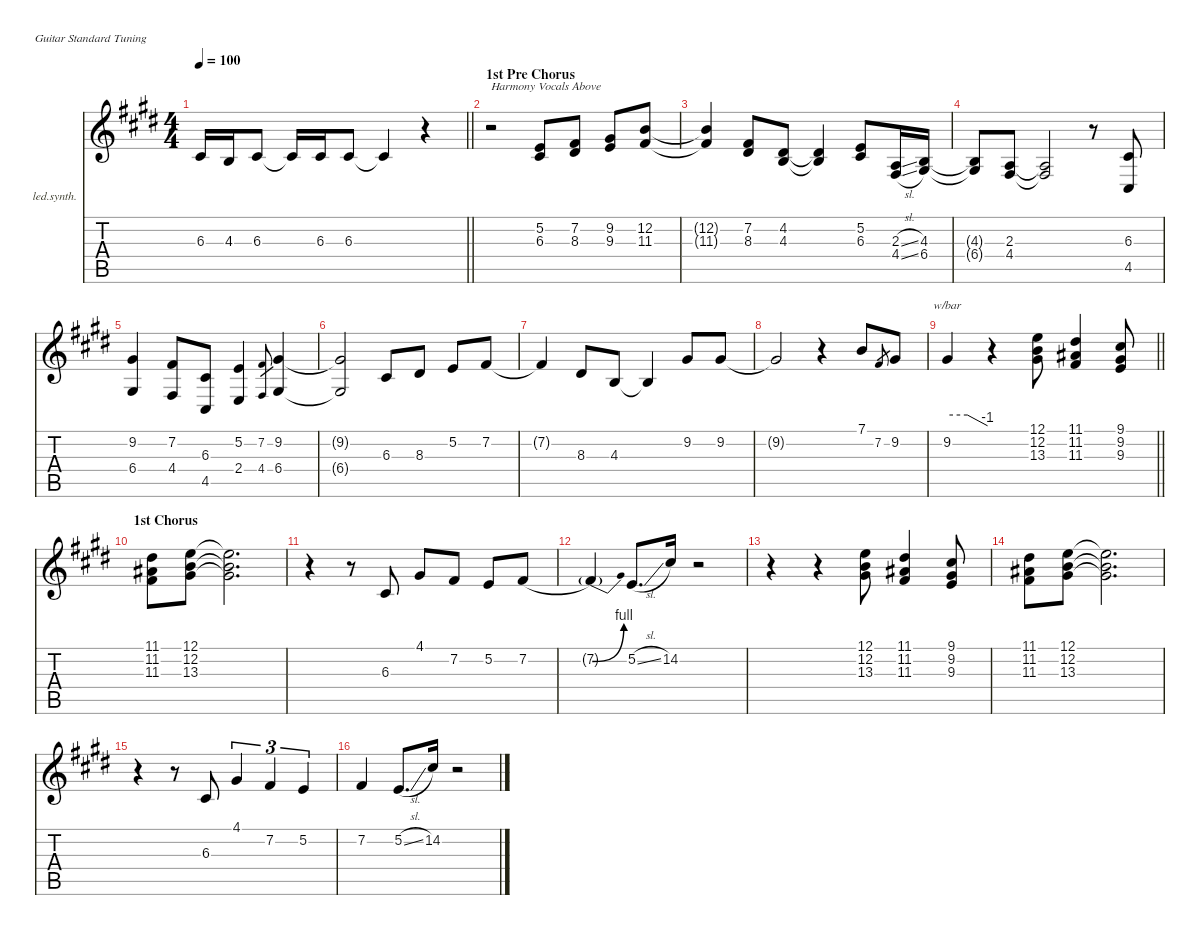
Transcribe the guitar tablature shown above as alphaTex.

\defaultSystemsLayout 4
\hideDynamics
\bracketExtendMode nobrackets
\firstSystemTrackNameOrientation horizontal
\otherSystemsTrackNameOrientation horizontal
\track ("Vocals" "led.synth.") {instrument lead6voice}
\staff {score tabs}
\tuning (E4 B3 G3 D3 A2 E2)
\ts (4 4)
\tempo 100
\clef g2
\barLineRight lightlight
\ks c#minor
6.3{acc #}.16{dy f} 4.3{acc forcenatural}.16 6.3{acc #}.8 6.3{t acc #}.16 6.3{acc #}.16 6.3{acc #}.8 6.3{t acc #}.4 r.4 |
\section ("" "1st Pre Chorus")
r.2{txt "Harmony Vocals Above"} (5.2{acc forcenatural} 6.3{acc #}).8 (7.2{acc #} 8.3{acc #}).8 (9.2{acc #} 9.3{acc forcenatural}).8 (12.2{acc forcenatural} 11.3{acc #}).8 |
(12.2{t acc forcenatural} 11.3{t acc #}).4 (7.2{acc #} 8.3{acc #}).8 (4.2{acc #} 4.3{acc forcenatural}).8 (4.2{t acc #} 4.3{t acc forcenatural}).4 (5.2{acc forcenatural} 6.3{acc #}).8 (2.3{sl acc forcenatural} 4.4{sl acc #}).16 (4.3{acc forcenatural} 6.4{acc #}).16 |
(4.3{t acc forcenatural} 6.4{t acc #}).8 (2.3{acc forcenatural} 4.4{acc #}).8 (2.3{t acc forcenatural} 4.4{t acc #}).2 r.8 (6.3{acc #} 4.5{acc #}).8 |
(9.2{acc #} 6.4{acc #}).4 (7.2{acc #} 4.4{acc #}).8 (6.3{acc #} 4.5{acc #}).8 (5.2{acc forcenatural} 2.4{acc forcenatural}).4 (7.2{acc #} 4.4{acc #}).8{gr dy mf} (9.2{acc #} 6.4{acc #}).4{dy f} |
(9.2{t acc #} 6.4{t acc #}).2 6.3{acc #}.8 8.3{acc #}.8 5.2{acc forcenatural}.8 7.2{acc #}.8 |
7.2{t acc #}.4 8.3{acc #}.8 4.3{acc forcenatural}.8 4.3{t acc forcenatural}.4 9.2{acc #}.8 9.2{acc #}.8 |
9.2{t acc #}.2 r.4 7.1{acc forcenatural}.8 7.2{acc #}.8{gr dy mf} 9.2{acc #}.8{dy f} |
\barLineRight lightlight
9.2{acc #}.4{tbe (custom default 0 0 30 0 30 0 60 -4)} r.4 (12.1{acc forcenatural} 12.2{acc forcenatural} 13.3{acc #}).8 (11.1{acc #} 11.2{acc #} 11.3{acc #}).4 (9.1{acc #} 9.2{acc #} 9.3{acc forcenatural}).8 |
\section ("" "1st Chorus")
(11.1{acc #} 11.2{acc #} 11.3{acc #}).8 (12.1{acc forcenatural} 12.2{acc forcenatural} 13.3{acc #}).8 (12.1{t acc forcenatural} 12.2{t acc forcenatural} 13.3{t acc #}).2{d} |
r.4 r.8 6.3{acc #}.8 4.1{acc #}.8 7.2{acc #}.8 5.2{acc forcenatural}.8 7.2{be (hold 0 0 60 0) acc #}.8 |
7.2{be (bend 0 0 60 4) t acc #}.4 5.2{sl acc forcenatural}.8{d} 14.2{acc #}.16 r.2 |
r.4 r.4 (12.1{acc forcenatural} 12.2{acc forcenatural} 13.3{acc #}).8 (11.1{acc #} 11.2{acc #} 11.3{acc #}).4 (9.1{acc #} 9.2{acc #} 9.3{acc forcenatural}).8 |
(11.1{acc #} 11.2{acc #} 11.3{acc #}).8 (12.1{acc forcenatural} 12.2{acc forcenatural} 13.3{acc #}).8 (12.1{t acc forcenatural} 12.2{t acc forcenatural} 13.3{t acc #}).2{d} |
r.4 r.8 6.3{acc #}.8 4.1{acc #}.4{tu (3 2)} 7.2{acc #}.4{tu (3 2)} 5.2{acc forcenatural}.4{tu (3 2)} |
7.2{acc #}.4 5.2{sl acc forcenatural}.8{d} 14.2{acc #}.16 r.2
